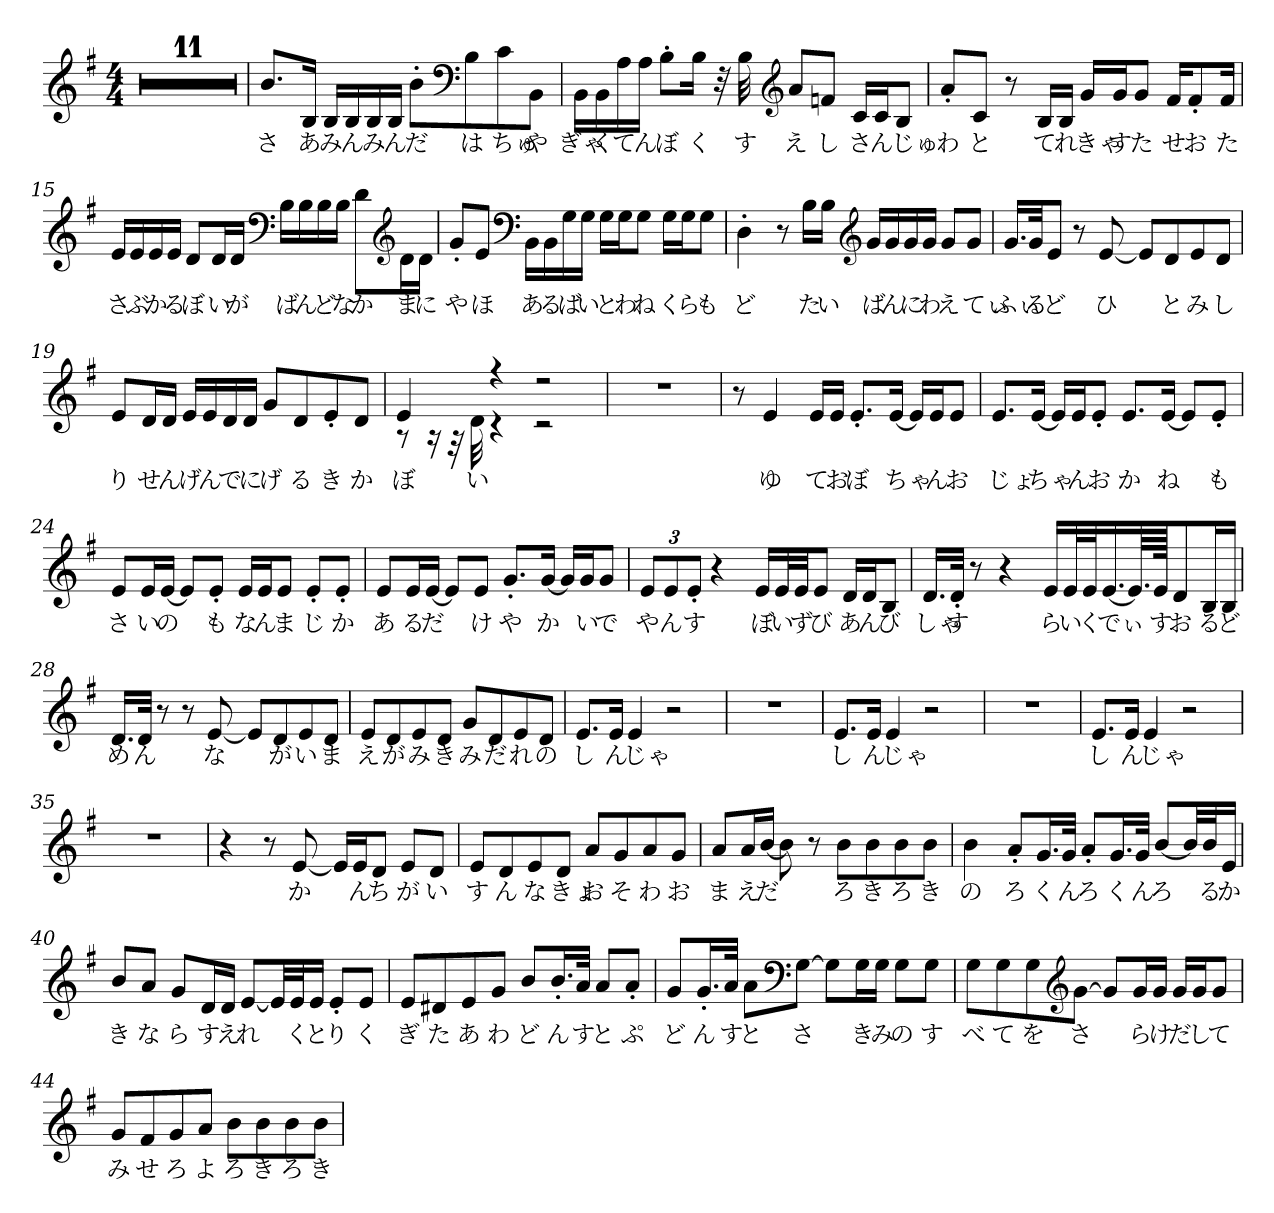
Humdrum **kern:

**kern	**text
*part1	*part1
*staff1	*staff1
*clefG2	*
*k[f#]	*
*M4/4	*
*MM150	*
=1	=1
1r	.
=2	=2
1r	.
=3	=3
1r	.
=4	=4
1r	.
=5	=5
1r	.
=6	=6
1r	.
=7	=7
1r	.
=8	=8
1r	.
=9	=9
1r	.
=10	=10
1r	.
=11	=11
1r	.
=12	=12
8.bL	さ
16BJk	あ
16BLL	み
16B	ん
16B	み
16BJJ	ん
8b'L	だ
*clefF4	*
8B	は
8c	ちゅ
8BBJ	や
=13	=13
16BBLL	ぎゃ
16BB	く
16A	て
16AJJ	ん
8B'L	ぼ
16BJk	く
32r	.
32B	す
*clefG2	*
8aL	え
8fnJ	し
16cLL	さ
16cJ	ん
8BJ	じゅ
=14	=14
8a'L	わ
8cJ	と
8r	.
16BLL	て
16BJJ	れ
16gLL	きゃ
16gJ	す
8gJ	た
16f#KL	せ
8f#'	お
16f#Jk	た
=15	=15
16eLL	さ
16e	ぶ
16e	か
16eJJ	る
8dL	ぼ
16dL	い
16dJJ	が
*clefF4	*
16BLL	ば
16B	ん
16B	ど
16BJJ	な
8dL	か
*clefG2	*
16dL	ま
16dJJ	に
=16	=16
8g'L	や
8eJ	ほ
*clefF4	*
16BBLL	あ
16BB	る
16G	ば
16GJJ	い
16GLL	と
16GJ	わ
8GJ	ね
16GLL	く
16GJ	ら
8GJ	も
=17	=17
4D'	ど
8r	.
16BLL	た
16BJJ	い
*clefG2	*
16gLL	ば
16g	ん
16g	に
16gJJ	わ
8gL	え
8gJ	てぃ
=18	=18
16.gLL	ふぃ
32gJK	る
8eJ	ど
8r	.
[8e	ひ
8eL]	.
8d	と
8e	み
8dJ	し
=19	=19
8eL	り
16dL	せ
16dJJ	ん
16eLL	げ
16e	ん
16d	で
16dJJ	に
8gL	げ
8d	る
8e'	き
8dJ	か
=20	=20
*^	*
4e	8r	ぼ
.	16r	.
.	32r	.
.	32d	い
4r	4r	.
2r	2r	.
*v	*v	*
=21	=21
1r	.
=22	=22
8r	.
4e	ゆ
16eLL	て
16eJJ	お
8.e'L	ぼ
[16eJk	ちゃ
16eLL]	.
16eJ	ん
8eJ	お
=23	=23
8.eL	じょ
[16eJk	ちゃ
16eLL]	.
16eJ	ん
8e'J	お
8.eL	か
[16eJk	ね
8eL]	.
8e'J	も
=24	=24
8eL	さ
16eL	い
[16eJJ	の
8eL]	.
8e'J	も
16eLL	な
16eJ	ん
8eJ	ま
8e'L	じ
8e'J	か
=25	=25
8eL	あ
16eL	る
[16eJJ	だ
8eL]	.
8eJ	け
8.g'L	や
[16gJk	か
16gLL]	.
16gJ	い
8gJ	で
=26	=26
12eL	や
12e	ん
12e'J	す
4r	.
16eLL	ぼ
32eL	い
32eJJ	ず
8eJ	び
16dLL	あ
16dJ	ん
8BJ	び
=27	=27
16.dLL	しゃ
32d'JJk	す
8r	.
4r	.
16eLL	ら
32eL	い
32eJ	く
[16.e	でぃ
64.eLL]	.
128eJJJK	す
8d	お
16BL	る
16BJJ	ど
=28	=28
16.dLL	め
32dJJk	ん
8r	.
8r	.
[8e	な
8eL]	.
8d	が
8e	い
8dJ	ま
=29	=29
8eL	え
8d	が
8e	み
8dJ	き
8gL	み
8d	だ
8e	れ
8dJ	の
=30	=30
8.eL	し
16eJk	ん
4e	じゃ
2r	.
=31	=31
1r	.
=32	=32
8.eL	し
16eJk	ん
4e	じゃ
2r	.
=33	=33
1r	.
=34	=34
8.eL	し
16eJk	ん
4e	じゃ
2r	.
=35	=35
1r	.
=36	=36
4r	.
8r	.
[8e	か
16eLL]	.
16eJ	ん
8dJ	ち
8eL	が
8dJ	い
=37	=37
8eL	す
8d	ん
8e	な
8dJ	きょ
8aL	お
8g	そ
8a	わ
8gJ	お
=38	=38
8aL	ま
16aL	え
[16bJJ	だ
8b]	.
8r	.
8bL	ろ
8b	き
8b	ろ
8bJ	き
=39	=39
4b	の
8a'L	ろ
16.gL	く
32gJJk	ん
8a'L	ろ
16.gL	く
32gJJk	ん
[8bL	ろ
32bLL]	.
32bJ	る
16eJJ	か
=40	=40
8bL	き
8aJ	な
8gL	ら
16dL	す
16dJJ	え
[8eL	れ
32eLL]	.
32eJ	く
16eJJ	と
8e'L	り
8eJ	く
=41	=41
8eL	ぎ
8d#X	た
8e	あ
8gJ	わ
8bL	ど
16.b'L	ん
32aJJk	す
8aL	と
8a'J	ぷ
=42	=42
8gL	ど
16.g'L	ん
32aJJk	す
8aL	と
*clefF4	*
[8GJ	さ
8GL]	.
16GL	き
16GJJ	み
8GL	の
8GJ	す
=43	=43
8GL	べ
8G	て
8G	を
*clefG2	*
[8gJ	さ
8gL]	.
16gL	ら
16gJJ	け
16gLL	だ
16gJ	し
8gJ	て
=44	=44
8gL	み
8f#	せ
8g	ろ
8aJ	よ
8bL	ろ
8b	き
8b	ろ
8bJ	き
=	=
*-	*-
